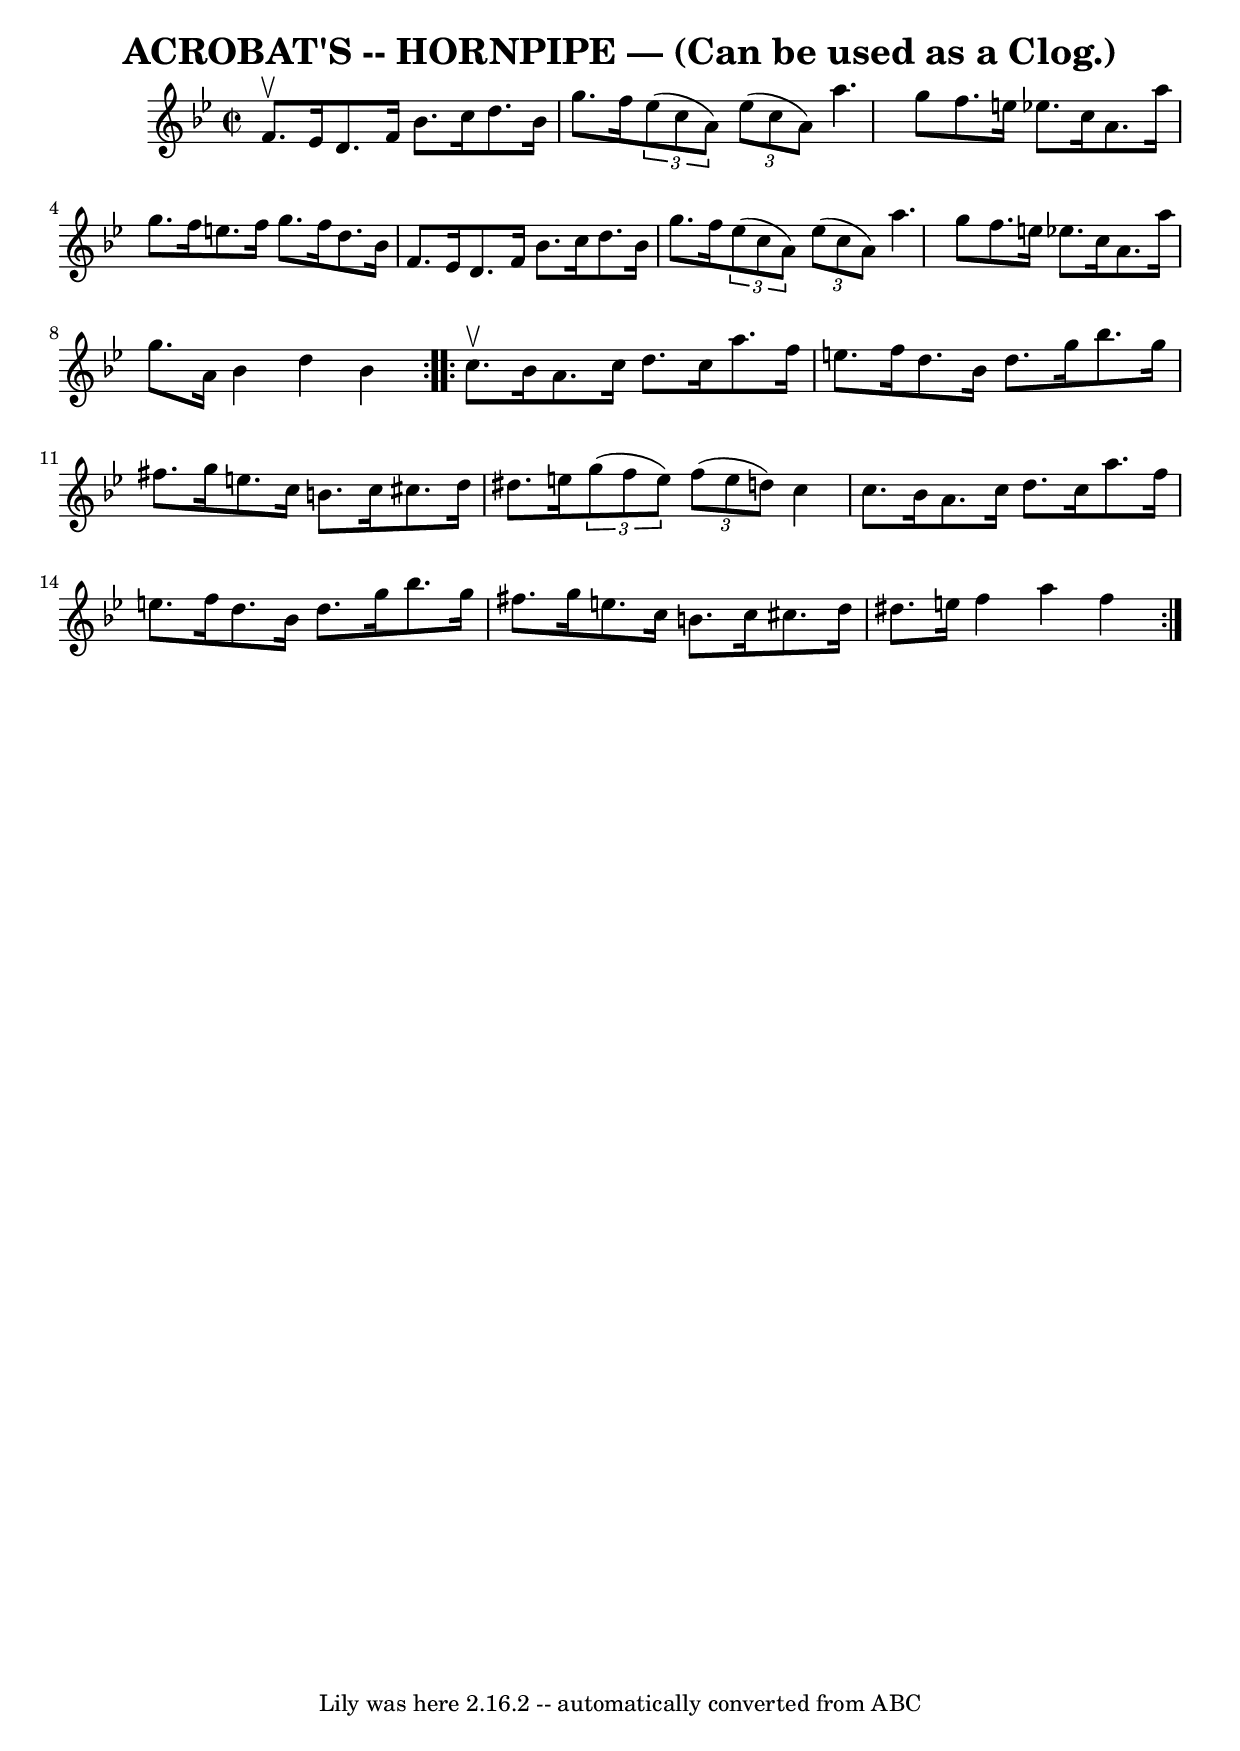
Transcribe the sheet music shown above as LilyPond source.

\version "2.16.2"
\include "Mammoth.ily"
\header {
  %% book = "Ryan's Mammoth Collection of Fiddle Tunes"
  crossRefNumber = "1"
  footnotes = ""
  origin = "As performed by G.L.TRACT."
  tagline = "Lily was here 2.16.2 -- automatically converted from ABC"
  title = "ACROBAT'S -- HORNPIPE — (Can be used as a Clog.)"

}
voicedefault =  {



  \repeat volta 2 {

    \override Staff.TimeSignature #'style = #'C
    \time 2/2      \key bes \major f'8.^\upbow ees'16         |
    d'8.         f'16 bes'8. c''16 d''8. bes'16 g''8. f''16     |
    
    \times 2/3 { ees''8 (c''8 a'8) 
	       }   \times 2/3 { ees''8 (c''8    
				a'8)  			      } a''4. g''8     |
    f''8. e''16 ees''!8. c''16         a'8. a''16 g''8. f''16     |
    e''8. f''16 g''8. f''16       d''8. bes'16 f'8. ees'16    |  |
    d'8. f'16         bes'8. c''16 d''8. bes'16 g''8. f''16     |
    \times 2/3 { 
      ees''8 (c''8 a'8) 
    }   \times 2/3 { ees''8 (c''8 a'8) 
		   }        a''4. g''8     |
    f''8. e''16 ees''!8. c''16 a'8.         a''16 g''8. a'16     |
    bes'4 d''4 bes'4    
  }     

  \repeat volta 2 {     c''8.^\upbow bes'16         |
    a'8. c''16         d''8. c''16 a''8. f''16 e''8. f''16     |
    d''8.         bes'16 d''8. g''16 bes''8. g''16 fis''8. g''16     |
         e''8. c''16 b'8. c''16 cis''8. d''16 dis''8. e''!16      |
    \times 2/3 { g''8 (f''8 e''8) 
	       }   \times 2/3 { f''8 (
				e''8 d''8)  			      } c''4 c''8. bes'16    |  |
    a'8.         c''16 d''8. c''16 a''8. f''16 e''8. f''16     |
    d''8.      bes'16 d''8. g''16 bes''8. g''16 fis''8. g''16     |
         e''8. c''16 b'8. c''16 cis''8. d''16 dis''8. e''!16      |
    f''4 a''4 f''4    
  }   

}

\score{
  <<

    \context Staff="default"
    {
      \voicedefault 
      
    }

  >>
  \layout {
    
  }
  \midi {
  }

}
